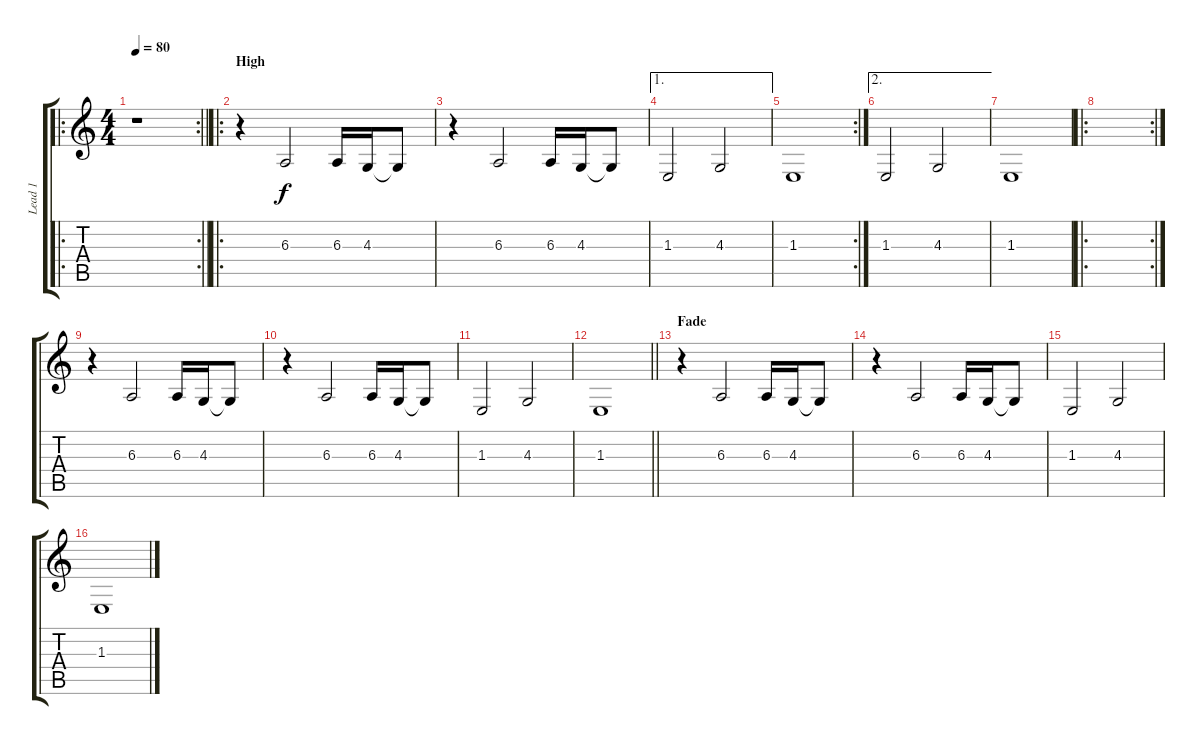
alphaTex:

\track ("Lead 1" "Lead 1") {instrument lead5charang}
\staff {score tabs}
\tuning (C4 G3 Eb3 Bb2 F2 C2) {hide}
\ro
\rc 2
\ts (4 4)
\tempo 80
\clef g2
\barLineRight lightlight
\ks c
r.1{dy f} |
\ro
\section ("" "High")
r.4{volume 10} 6.3.2 6.3.16 4.3.16 4.3{t}.8 |
r.4 6.3.2 6.3.16 4.3.16 4.3{t}.8 |
\ae 1
1.3.2 4.3.2 |
\rc 2
1.3.1 |
\ae 2
1.3.2 4.3.2 |
1.3.1 |
\ro
\rc 2
|
r.4 6.3.2 6.3.16 4.3.16 4.3{t}.8 |
r.4 6.3.2 6.3.16 4.3.16 4.3{t}.8 |
1.3.2 4.3.2 |
\barLineRight lightlight
1.3.1 |
\section ("" "Fade")
r.4 6.3.2 6.3.16 4.3.16 4.3{t}.8 |
r.4 6.3.2 6.3.16 4.3.16 4.3{t}.8 |
1.3.2 4.3.2 |
1.3.1
